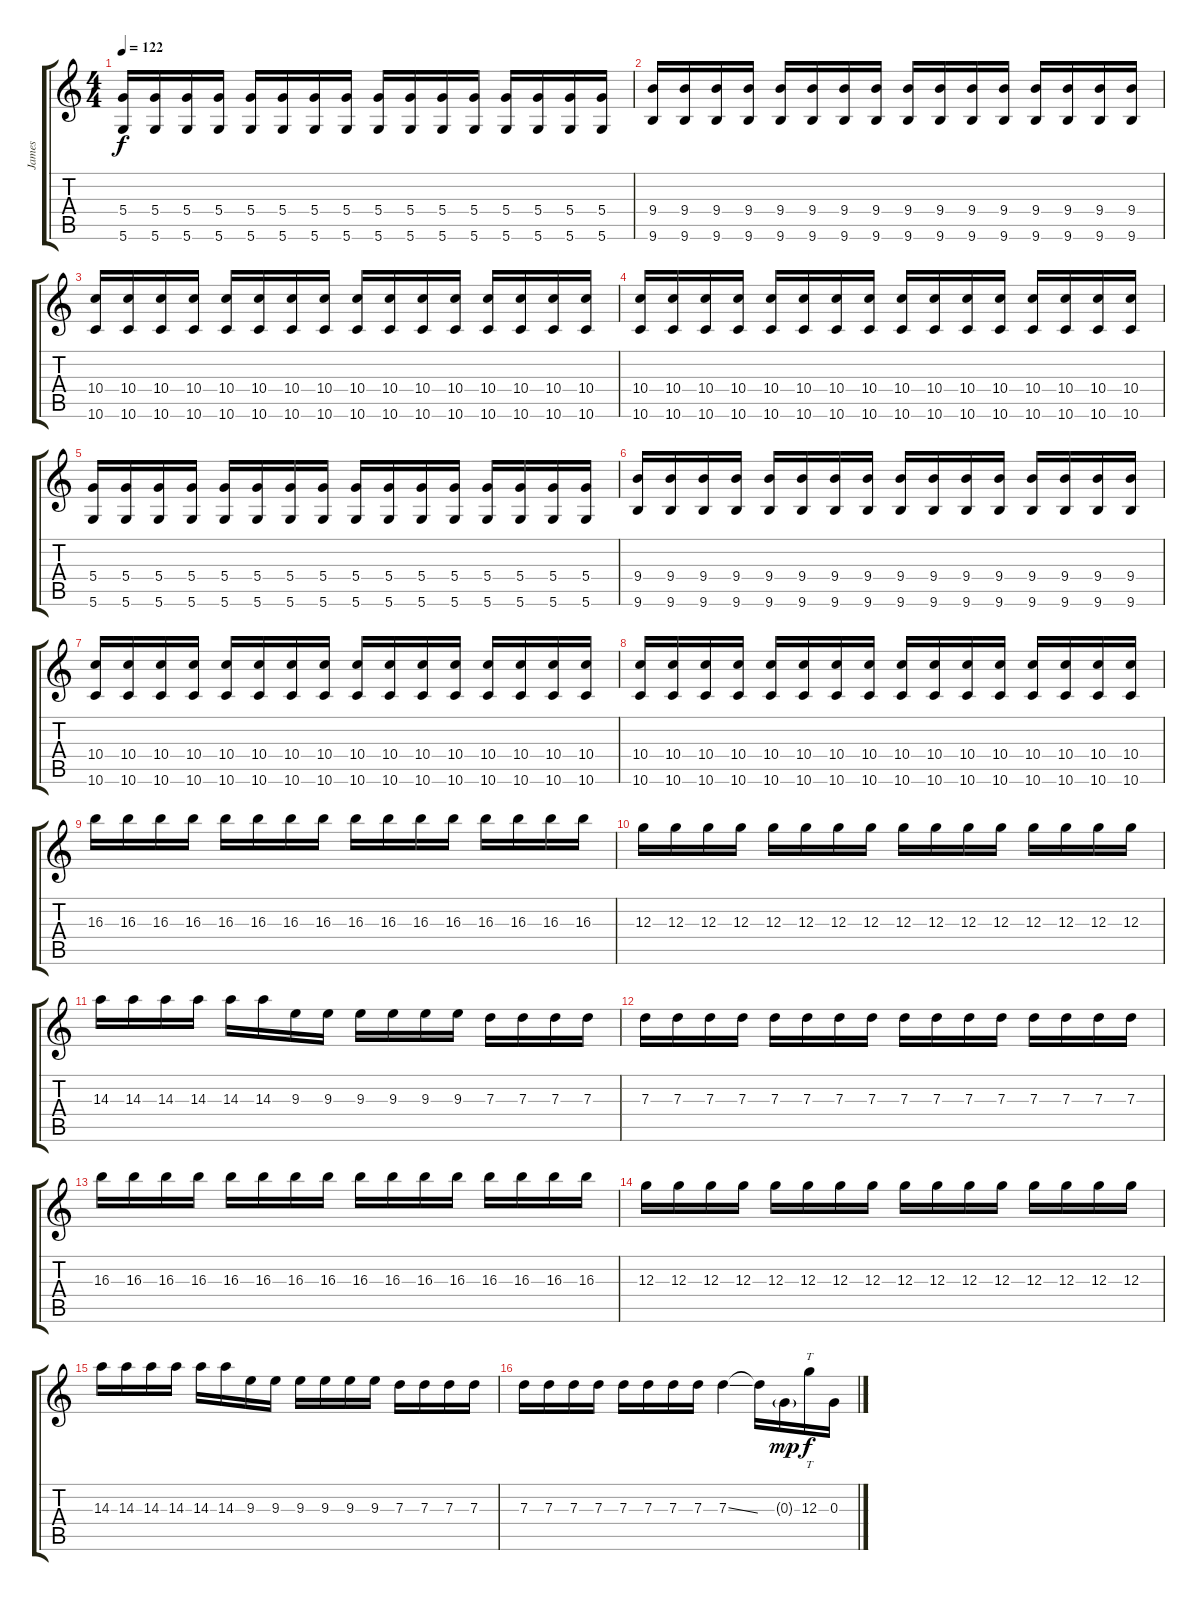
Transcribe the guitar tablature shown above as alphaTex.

\track ("James" "James") {instrument electricguitarjazz}
\staff {score tabs}
\tuning (E4 B3 G3 D3 A2 D2) {hide}
\ts (4 4)
\tempo 122
\clef g2
\ks c
(5.4 5.6).16{dy f} (5.4 5.6).16 (5.4 5.6).16 (5.4 5.6).16 (5.4 5.6).16 (5.4 5.6).16 (5.4 5.6).16 (5.4 5.6).16 (5.4 5.6).16 (5.4 5.6).16 (5.4 5.6).16 (5.4 5.6).16 (5.4 5.6).16 (5.4 5.6).16 (5.4 5.6).16 (5.4 5.6).16 |
(9.4 9.6).16 (9.4 9.6).16 (9.4 9.6).16 (9.4 9.6).16 (9.4 9.6).16 (9.4 9.6).16 (9.4 9.6).16 (9.4 9.6).16 (9.4 9.6).16 (9.4 9.6).16 (9.4 9.6).16 (9.4 9.6).16 (9.4 9.6).16 (9.4 9.6).16 (9.4 9.6).16 (9.4 9.6).16 |
(10.4 10.6).16 (10.4 10.6).16 (10.4 10.6).16 (10.4 10.6).16 (10.4 10.6).16 (10.4 10.6).16 (10.4 10.6).16 (10.4 10.6).16 (10.4 10.6).16 (10.4 10.6).16 (10.4 10.6).16 (10.4 10.6).16 (10.4 10.6).16 (10.4 10.6).16 (10.4 10.6).16 (10.4 10.6).16 |
(10.4 10.6).16 (10.4 10.6).16 (10.4 10.6).16 (10.4 10.6).16 (10.4 10.6).16 (10.4 10.6).16 (10.4 10.6).16 (10.4 10.6).16 (10.4 10.6).16 (10.4 10.6).16 (10.4 10.6).16 (10.4 10.6).16 (10.4 10.6).16 (10.4 10.6).16 (10.4 10.6).16 (10.4 10.6).16 |
(5.4 5.6).16 (5.4 5.6).16 (5.4 5.6).16 (5.4 5.6).16 (5.4 5.6).16 (5.4 5.6).16 (5.4 5.6).16 (5.4 5.6).16 (5.4 5.6).16 (5.4 5.6).16 (5.4 5.6).16 (5.4 5.6).16 (5.4 5.6).16 (5.4 5.6).16 (5.4 5.6).16 (5.4 5.6).16 |
(9.4 9.6).16 (9.4 9.6).16 (9.4 9.6).16 (9.4 9.6).16 (9.4 9.6).16 (9.4 9.6).16 (9.4 9.6).16 (9.4 9.6).16 (9.4 9.6).16 (9.4 9.6).16 (9.4 9.6).16 (9.4 9.6).16 (9.4 9.6).16 (9.4 9.6).16 (9.4 9.6).16 (9.4 9.6).16 |
(10.4 10.6).16 (10.4 10.6).16 (10.4 10.6).16 (10.4 10.6).16 (10.4 10.6).16 (10.4 10.6).16 (10.4 10.6).16 (10.4 10.6).16 (10.4 10.6).16 (10.4 10.6).16 (10.4 10.6).16 (10.4 10.6).16 (10.4 10.6).16 (10.4 10.6).16 (10.4 10.6).16 (10.4 10.6).16 |
(10.4 10.6).16 (10.4 10.6).16 (10.4 10.6).16 (10.4 10.6).16 (10.4 10.6).16 (10.4 10.6).16 (10.4 10.6).16 (10.4 10.6).16 (10.4 10.6).16 (10.4 10.6).16 (10.4 10.6).16 (10.4 10.6).16 (10.4 10.6).16 (10.4 10.6).16 (10.4 10.6).16 (10.4 10.6).16 |
16.3.16 16.3.16 16.3.16 16.3.16 16.3.16 16.3.16 16.3.16 16.3.16 16.3.16 16.3.16 16.3.16 16.3.16 16.3.16 16.3.16 16.3.16 16.3.16 |
12.3.16 12.3.16 12.3.16 12.3.16 12.3.16 12.3.16 12.3.16 12.3.16 12.3.16 12.3.16 12.3.16 12.3.16 12.3.16 12.3.16 12.3.16 12.3.16 |
14.3.16 14.3.16 14.3.16 14.3.16 14.3.16 14.3.16 9.3.16 9.3.16 9.3.16 9.3.16 9.3.16 9.3.16 7.3.16 7.3.16 7.3.16 7.3.16 |
7.3.16 7.3.16 7.3.16 7.3.16 7.3.16 7.3.16 7.3.16 7.3.16 7.3.16 7.3.16 7.3.16 7.3.16 7.3.16 7.3.16 7.3.16 7.3.16 |
16.3.16 16.3.16 16.3.16 16.3.16 16.3.16 16.3.16 16.3.16 16.3.16 16.3.16 16.3.16 16.3.16 16.3.16 16.3.16 16.3.16 16.3.16 16.3.16 |
12.3.16 12.3.16 12.3.16 12.3.16 12.3.16 12.3.16 12.3.16 12.3.16 12.3.16 12.3.16 12.3.16 12.3.16 12.3.16 12.3.16 12.3.16 12.3.16 |
14.3.16 14.3.16 14.3.16 14.3.16 14.3.16 14.3.16 9.3.16 9.3.16 9.3.16 9.3.16 9.3.16 9.3.16 7.3.16 7.3.16 7.3.16 7.3.16 |
7.3.16 7.3.16 7.3.16 7.3.16 7.3.16 7.3.16 7.3.16 7.3.16 7.3{ss}.4 7.3{t}.16 0.3{g}.16{dy mp} 12.3.16{tt dy f} 0.3.16
